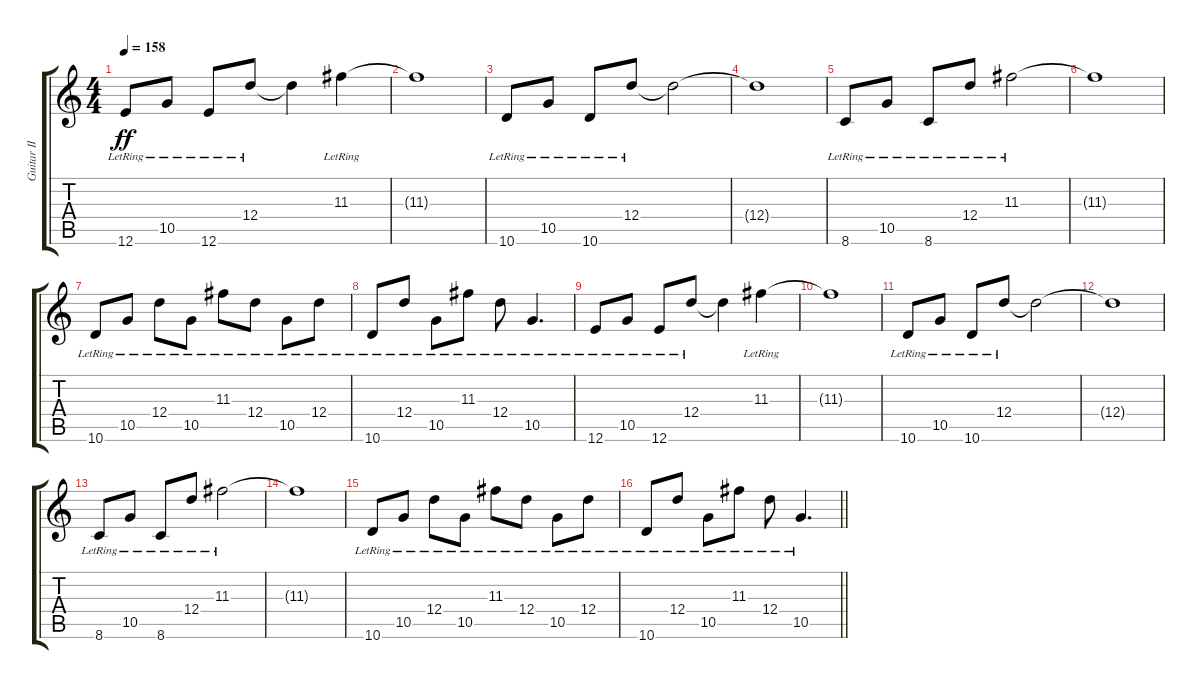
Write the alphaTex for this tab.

\track ("Guitar II" "Guitar II") {instrument distortionguitar}
\staff {score tabs}
\tuning (E4 B3 G3 D3 A2 E2) {hide}
\ts (4 4)
\tempo 158
\clef g2
\ks c
12.6{lr}.8{dy ff} 10.5{lr}.8 12.6{lr}.8 12.4{lr}.8 12.4{t}.4 11.3{lr}.4 |
11.3{t}.1 |
10.6{lr}.8 10.5{lr}.8 10.6{lr}.8 12.4{lr}.8 12.4{t}.2 |
12.4{t}.1 |
8.6{lr}.8 10.5{lr}.8 8.6{lr}.8 12.4{lr}.8 11.3{lr}.2 |
11.3{t}.1 |
10.6{lr}.8 10.5{lr}.8 12.4{lr}.8 10.5{lr}.8 11.3{lr}.8 12.4{lr}.8 10.5{lr}.8 12.4{lr}.8 |
10.6{lr}.8 12.4{lr}.8 10.5{lr}.8 11.3{lr}.8 12.4{lr}.8 10.5{lr}.4{d} |
12.6{lr}.8 10.5{lr}.8 12.6{lr}.8 12.4{lr}.8 12.4{t}.4 11.3{lr}.4 |
11.3{t}.1 |
10.6{lr}.8 10.5{lr}.8 10.6{lr}.8 12.4{lr}.8 12.4{t}.2 |
12.4{t}.1 |
8.6{lr}.8 10.5{lr}.8 8.6{lr}.8 12.4{lr}.8 11.3{lr}.2 |
11.3{t}.1 |
10.6{lr}.8 10.5{lr}.8 12.4{lr}.8 10.5{lr}.8 11.3{lr}.8 12.4{lr}.8 10.5{lr}.8 12.4{lr}.8 |
\barLineRight lightlight
10.6{lr}.8 12.4{lr}.8 10.5{lr}.8 11.3{lr}.8 12.4{lr}.8 10.5{lr}.4{d}
